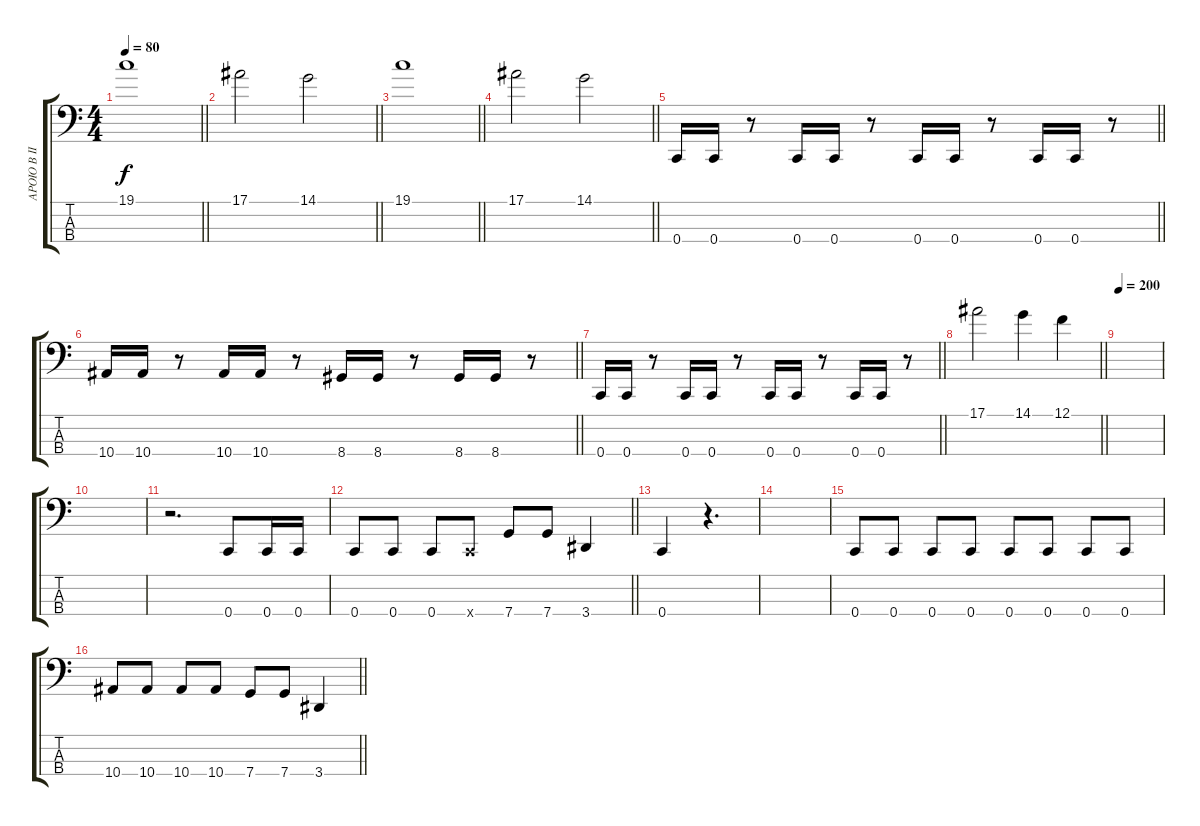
\track ("APOIO B III " "APOIO B II") {instrument electricbassfinger}
\staff {score tabs}
\tuning (F2 C2 G1 C1) {hide}
\ts (4 4)
\section ("" "")
\tempo 80
\clef f4
\barLineRight lightlight
\ks c
19.1.1{dy f} |
\barLineRight lightlight
17.1.2 14.1.2 |
\barLineRight lightlight
19.1.1 |
\barLineRight lightlight
17.1.2 14.1.2 |
\section ("" "")
\barLineRight lightlight
0.4.16 0.4.16 r.8 0.4.16 0.4.16 r.8 0.4.16 0.4.16 r.8 0.4.16 0.4.16 r.8 |
\barLineRight lightlight
10.4.16 10.4.16 r.8 10.4.16 10.4.16 r.8 8.4.16 8.4.16 r.8 8.4.16 8.4.16 r.8 |
\barLineRight lightlight
0.4.16 0.4.16 r.8 0.4.16 0.4.16 r.8 0.4.16 0.4.16 r.8 0.4.16 0.4.16 r.8 |
\barLineRight lightlight
17.1.2 14.1.4 12.1.4 |
\section ("" "")
\tempo 200
|
|
r.2{d} 0.4.8 0.4.16 0.4.16 |
\barLineRight lightlight
0.4.8 0.4.8 0.4.8 0.4{x}.8 7.4.8 7.4.8 3.4.4 |
0.4.4 r.4{d} |
|
0.4.8 0.4.8 0.4.8 0.4.8 0.4.8 0.4.8 0.4.8 0.4.8 |
\barLineRight lightlight
10.4.8 10.4.8 10.4.8 10.4.8 7.4.8 7.4.8 3.4.4
